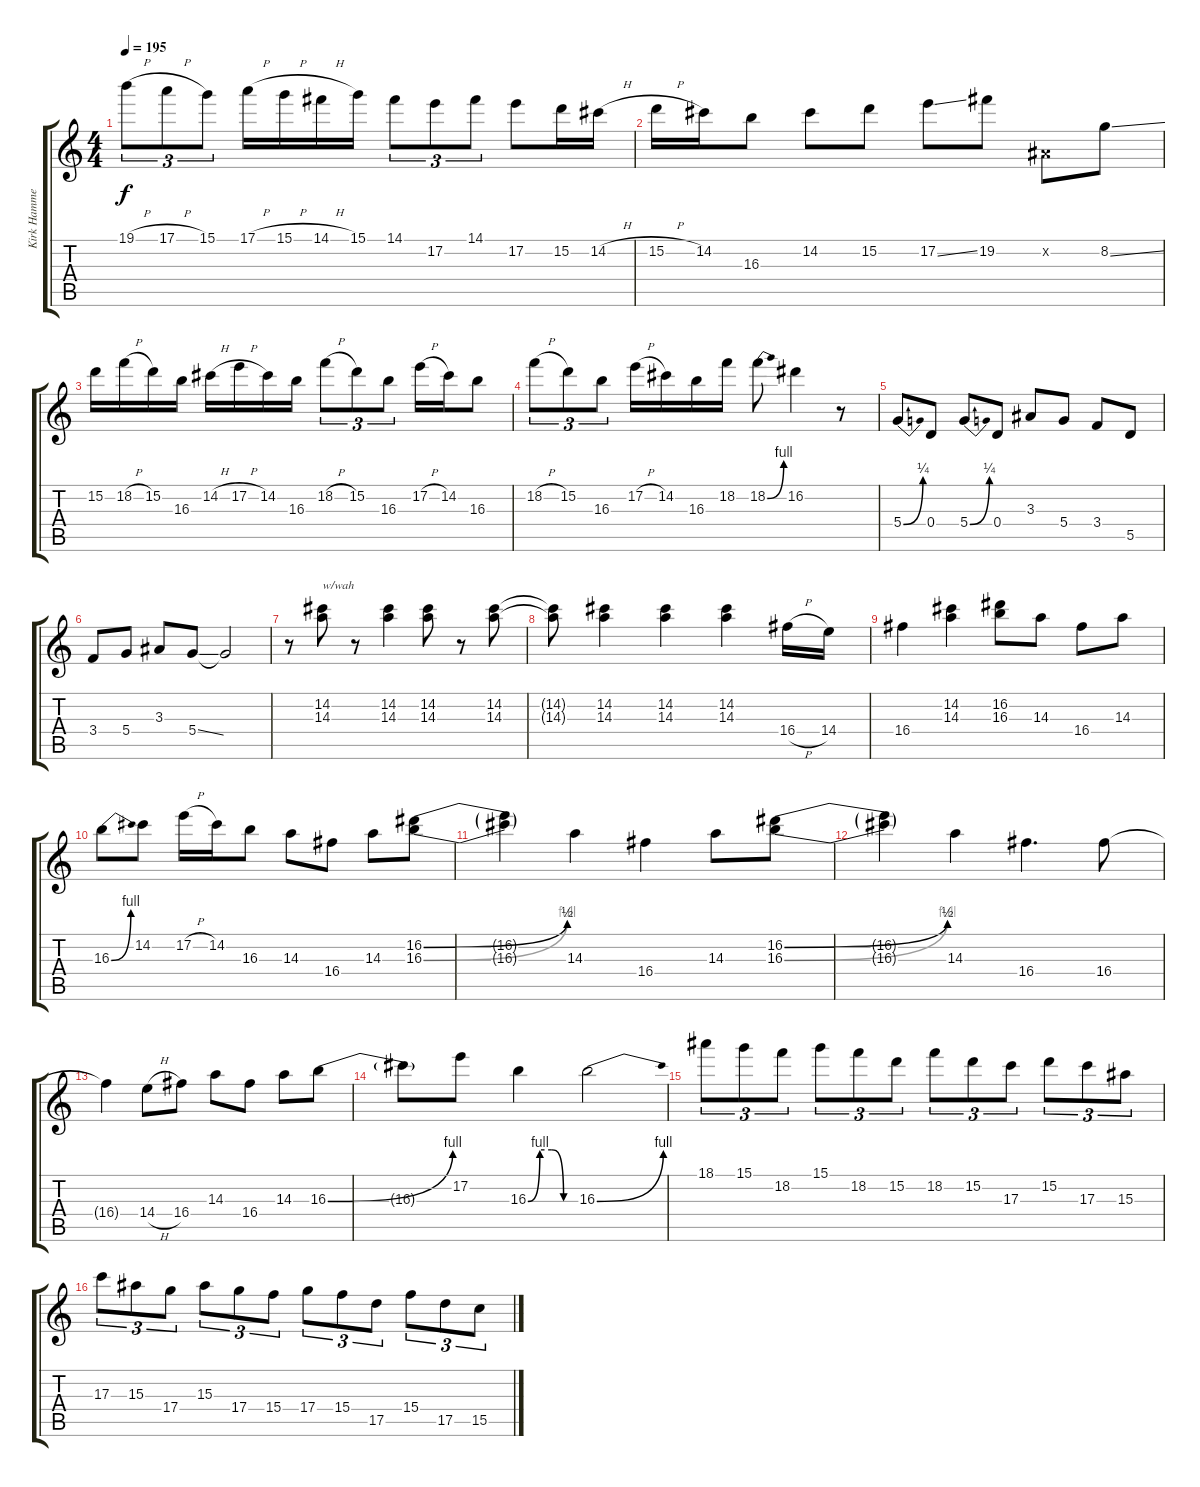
\track ("Kirk Hammet Solo" "Kirk Hamme") {instrument distortionguitar}
\staff {score tabs}
\tuning (E4 B3 G3 D3 A2 E2) {hide}
\ts (4 4)
\tempo 195
\clef g2
\ks c
19.1{h}.8{tu (3 2) dy f} 17.1{h}.8{tu (3 2)} 15.1.8{tu (3 2)} 17.1{h}.16 15.1{h}.16 14.1{h}.16 15.1.16 14.1.8{tu (3 2)} 17.2.8{tu (3 2)} 14.1.8{tu (3 2)} 17.2.8 15.2.16 14.2{h}.16 |
15.2{h}.16 14.2.16 16.3.8 14.2.8 15.2.8 17.2{ss}.8 19.2.8 -1.2{x}.8 8.2{ss}.8 |
15.2.16 18.2{h}.16 15.2.16 16.3.16 14.2{h}.16 17.2{h}.16 14.2.16 16.3.16 18.2{h}.8{tu (3 2)} 15.2.8{tu (3 2)} 16.3.8{tu (3 2)} 17.2{h}.16 14.2.16 16.3.8 |
18.2{h}.8{tu (3 2)} 15.2.8{tu (3 2)} 16.3.8{tu (3 2)} 17.2{h}.16 14.2.16 16.3.16 18.2.16 18.2{be (bend 0 0 60 4)}.8 16.2.4 r.8 |
5.4{be (bend 0 0 60 1)}.8 0.4.8 5.4{be (bend 0 0 60 1)}.8 0.4.8 3.3.8 5.4.8 3.4.8 5.5.8 |
3.4.8 5.4.8 3.3.8 5.4{ss}.8 5.4{t}.2 |
r.8 (14.2 14.3).8{txt "w/wah"} r.8 (14.2 14.3).4 (14.2 14.3).8 r.8 (14.2 14.3).8 |
(14.2{t} 14.3{t}).8 (14.2 14.3).4 (14.2 14.3).4 (14.2 14.3).4 16.4{h}.16 14.4.16 |
16.4.4 (14.2 14.3).4 (16.2 16.3).8 14.3.8 16.4.8 14.3.8 |
16.3{be (bend 0 0 60 4)}.8 14.2.8 17.2{h}.16 14.2.16 16.3.8 14.3.8 16.4.8 14.3.8 (16.2{be (bend 0 0 60 2)} 16.3{be (bend 0 0 60 4)}).8 |
(16.2{t} 16.3{t}).4 14.3.4 16.4.4 14.3.8 (16.2{be (bend 0 0 60 2)} 16.3{be (bend 0 0 60 4)}).8 |
(16.2{t} 16.3{t}).4 14.3.4 16.4.4{d} 16.4.8 |
16.4{t}.4 14.4{h}.8 16.4.8 14.3.8 16.4.8 14.3.8 16.3{be (bend 0 0 60 4)}.8 |
16.3{t}.8 17.2.8 16.3{be (custom 0 0 15 4 30 4 45 0 60 0)}.4 16.3{be (bend 0 0 60 4)}.2 |
18.1.8{tu (3 2)} 15.1.8{tu (3 2)} 18.2.8{tu (3 2)} 15.1.8{tu (3 2)} 18.2.8{tu (3 2)} 15.2.8{tu (3 2)} 18.2.8{tu (3 2)} 15.2.8{tu (3 2)} 17.3.8{tu (3 2)} 15.2.8{tu (3 2)} 17.3.8{tu (3 2)} 15.3.8{tu (3 2)} |
17.3.8{tu (3 2)} 15.3.8{tu (3 2)} 17.4.8{tu (3 2)} 15.3.8{tu (3 2)} 17.4.8{tu (3 2)} 15.4.8{tu (3 2)} 17.4.8{tu (3 2)} 15.4.8{tu (3 2)} 17.5.8{tu (3 2)} 15.4.8{tu (3 2)} 17.5.8{tu (3 2)} 15.5.8{tu (3 2)}
